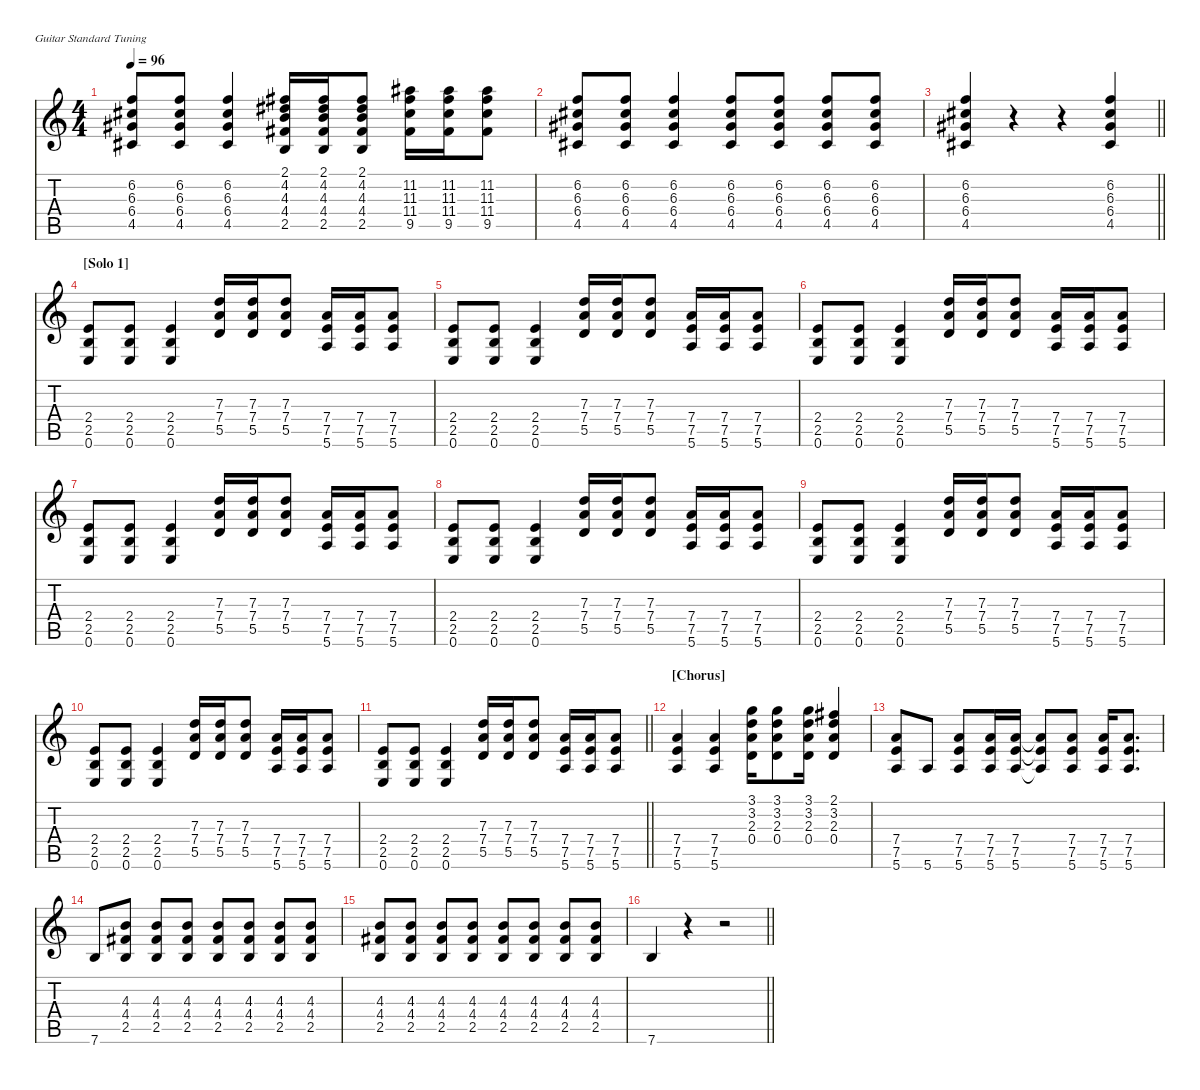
\defaultSystemsLayout 4
\hideDynamics
\bracketExtendMode nobrackets
\singleTrackTrackNamePolicy hidden
\multiTrackTrackNamePolicy hidden
\firstSystemTrackNameMode fullname
\firstSystemTrackNameOrientation horizontal
\otherSystemsTrackNameOrientation horizontal
\track ("guitar 2" "dist.guit.") {instrument distortionguitar}
\staff {score tabs}
\tuning (E4 B3 G3 D3 A2 E2)
\ts (4 4)
\tempo 96
\clef g2
\ks c
(6.2 6.3{acc #} 6.4{acc #} 4.5{acc #}).8{dy f beam Up} (6.2 6.3{acc #} 6.4{acc #} 4.5{acc #}).8{beam Up} (6.2 6.3{acc #} 6.4{acc #} 4.5{acc #}).4{beam Up} (2.1{acc #} 4.2{acc #} 4.3 4.4{acc #} 2.5).16{beam Up} (2.1{acc #} 4.2{acc #} 4.3 4.4{acc #} 2.5).16{beam Up} (2.1{acc #} 4.2{acc #} 4.3 4.4{acc #} 2.5).8{beam Up} (11.2{acc #} 11.3{acc #} 11.4{acc #} 9.5{acc #}).16{beam Down} (11.2{acc #} 11.3{acc #} 11.4{acc #} 9.5{acc #}).16{beam Down} (11.2{acc #} 11.3{acc #} 11.4{acc #} 9.5{acc #}).8{beam Down} |
(6.2 6.3{acc #} 6.4{acc #} 4.5{acc #}).8{beam Up} (6.2 6.3{acc #} 6.4{acc #} 4.5{acc #}).8{beam Up} (6.2 6.3{acc #} 6.4{acc #} 4.5{acc #}).4{beam Up} (6.2 6.3{acc #} 6.4{acc #} 4.5{acc #}).8{beam Up} (6.2 6.3{acc #} 6.4{acc #} 4.5{acc #}).8{beam Up} (6.2 6.3{acc #} 6.4{acc #} 4.5{acc #}).8{beam Up} (6.2 6.3{acc #} 6.4{acc #} 4.5{acc #}).8{beam Up} |
\barLineRight lightlight
(6.2 6.3{acc #} 6.4{acc #} 4.5{acc #}).4{beam Up} r.4{beam Up} r.4{beam Up} (6.2 6.3{acc #} 6.4{acc #} 4.5{acc #}).4{beam Up} |
\section ("" "[Solo 1]")
(2.4 2.5 0.6).8{beam Up} (2.4 2.5 0.6).8{beam Up} (2.4 2.5 0.6).4{beam Up} (7.3 7.4 5.5).16{beam Up} (7.3 7.4 5.5).16{beam Up} (7.3 7.4 5.5).8{beam Up} (7.4 7.5 5.6).16{beam Up} (7.4 7.5 5.6).16{beam Up} (7.4 7.5 5.6).8{beam Up} |
(2.4 2.5 0.6).8{beam Up} (2.4 2.5 0.6).8{beam Up} (2.4 2.5 0.6).4{beam Up} (7.3 7.4 5.5).16{beam Up} (7.3 7.4 5.5).16{beam Up} (7.3 7.4 5.5).8{beam Up} (7.4 7.5 5.6).16{beam Up} (7.4 7.5 5.6).16{beam Up} (7.4 7.5 5.6).8{beam Up} |
(2.4 2.5 0.6).8{beam Up} (2.4 2.5 0.6).8{beam Up} (2.4 2.5 0.6).4{beam Up} (7.3 7.4 5.5).16{beam Up} (7.3 7.4 5.5).16{beam Up} (7.3 7.4 5.5).8{beam Up} (7.4 7.5 5.6).16{beam Up} (7.4 7.5 5.6).16{beam Up} (7.4 7.5 5.6).8{beam Up} |
(2.4 2.5 0.6).8{beam Up} (2.4 2.5 0.6).8{beam Up} (2.4 2.5 0.6).4{beam Up} (7.3 7.4 5.5).16{beam Up} (7.3 7.4 5.5).16{beam Up} (7.3 7.4 5.5).8{beam Up} (7.4 7.5 5.6).16{beam Up} (7.4 7.5 5.6).16{beam Up} (7.4 7.5 5.6).8{beam Up} |
(2.4 2.5 0.6).8{beam Up} (2.4 2.5 0.6).8{beam Up} (2.4 2.5 0.6).4{beam Up} (7.3 7.4 5.5).16{beam Up} (7.3 7.4 5.5).16{beam Up} (7.3 7.4 5.5).8{beam Up} (7.4 7.5 5.6).16{beam Up} (7.4 7.5 5.6).16{beam Up} (7.4 7.5 5.6).8{beam Up} |
(2.4 2.5 0.6).8{beam Up} (2.4 2.5 0.6).8{beam Up} (2.4 2.5 0.6).4{beam Up} (7.3 7.4 5.5).16{beam Up} (7.3 7.4 5.5).16{beam Up} (7.3 7.4 5.5).8{beam Up} (7.4 7.5 5.6).16{beam Up} (7.4 7.5 5.6).16{beam Up} (7.4 7.5 5.6).8{beam Up} |
(2.4 2.5 0.6).8{beam Up} (2.4 2.5 0.6).8{beam Up} (2.4 2.5 0.6).4{beam Up} (7.3 7.4 5.5).16{beam Up} (7.3 7.4 5.5).16{beam Up} (7.3 7.4 5.5).8{beam Up} (7.4 7.5 5.6).16{beam Up} (7.4 7.5 5.6).16{beam Up} (7.4 7.5 5.6).8{beam Up} |
\barLineRight lightlight
(2.4 2.5 0.6).8{beam Up} (2.4 2.5 0.6).8{beam Up} (2.4 2.5 0.6).4{beam Up} (7.3 7.4 5.5).16{beam Up} (7.3 7.4 5.5).16{beam Up} (7.3 7.4 5.5).8{beam Up} (7.4 7.5 5.6).16{beam Up} (7.4 7.5 5.6).16{beam Up} (7.4 7.5 5.6).8{beam Up} |
\section ("" "[Chorus]")
(7.4 7.5 5.6).4{beam Up} (7.4 7.5 5.6).4{beam Up} (3.1 3.2 2.3 0.4).16{beam Down} (3.1 3.2 2.3 0.4).8{beam Down} (3.1 3.2 2.3 0.4).16{beam Down} (2.1{acc #} 3.2 2.3 0.4).4{beam Up} |
(7.4 7.5 5.6).8{beam Up} 5.6.8{beam Up} (7.4 7.5 5.6).8{beam Up} (7.4 7.5 5.6).16{beam Up} (7.4 7.5 5.6).16{beam Up} (7.4{t} 7.5{t} 5.6{t}).8{beam Up} (7.4 7.5 5.6).8{beam Up} (7.4 7.5 5.6).16{beam Up} (7.4 7.5 5.6).8{d beam Up} |
7.6.8{beam Up} (4.3 4.4{acc #} 2.5).8{beam Up} (4.3 4.4{acc #} 2.5).8{beam Up} (4.3 4.4{acc #} 2.5).8{beam Up} (4.3 4.4{acc #} 2.5).8{beam Up} (4.3 4.4{acc #} 2.5).8{beam Up} (4.3 4.4{acc #} 2.5).8{beam Up} (4.3 4.4{acc #} 2.5).8{beam Up} |
(4.3 4.4{acc #} 2.5).8{beam Up} (4.3 4.4{acc #} 2.5).8{beam Up} (4.3 4.4{acc #} 2.5).8{beam Up} (4.3 4.4{acc #} 2.5).8{beam Up} (4.3 4.4{acc #} 2.5).8{beam Up} (4.3 4.4{acc #} 2.5).8{beam Up} (4.3 4.4{acc #} 2.5).8{beam Up} (4.3 4.4{acc #} 2.5).8{beam Up} |
\barLineRight lightlight
7.6.4{beam Up} r.4{beam Up} r.2{beam Up}
